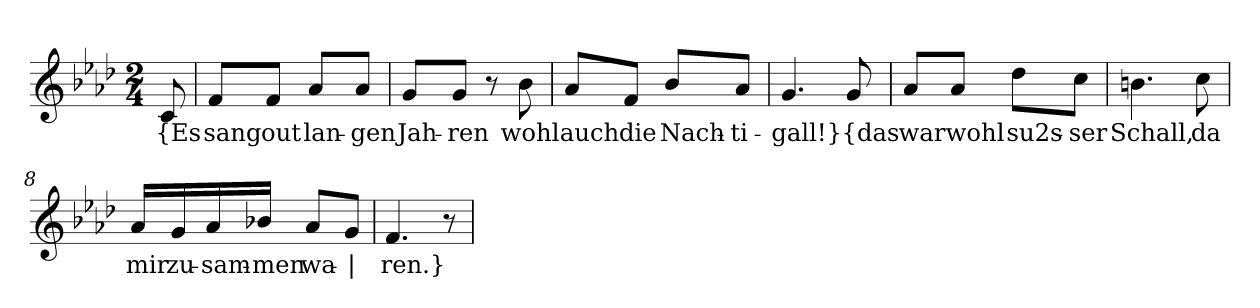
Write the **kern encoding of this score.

**kern	**text
*part1	*part1
*staff1	*staff1
*clefG2	*
*k[b-e-a-d-]	*
*M2/4	*
=1	=1
!	!LO:LY:b
8c/	{Es
=2	=2
!	!LO:LY:b
8f/L	sang
!	!LO:LY:b
8f/J	out
!	!LO:LY:b
8a-/L	lan-
!	!LO:LY:b
8a-/J	-gen
=3	=3
!	!LO:LY:b
8g/L	Jah-
!	!LO:LY:b
8g/J	-ren
8r	.
!	!LO:LY:b
8b-\	wohl
=4	=4
!	!LO:LY:b
8a-/L	auch
!	!LO:LY:b
8f/J	die
!	!LO:LY:b
8b-/L	Nach-
!	!LO:LY:b
8a-/J	-ti-
=5	=5
!	!LO:LY:b
4.g/	-gall!}
!	!LO:LY:b
8g/	{das
=6	=6
!	!LO:LY:b
8a-/L	war
!	!LO:LY:b
8a-/J	wohl
!	!LO:LY:b
8dd-\L	su2s-
!	!LO:LY:b
8cc\J	-ser
!!LO:LB:g=z
=7	=7
!	!LO:LY:b
4.bn\	Schall,
!	!LO:LY:b
8cc\	da
=8	=8
!	!LO:LY:b
16a-/LL	mir
!	!LO:LY:b
16g/	zu-
!	!LO:LY:b
16a-/	-sam-
!	!LO:LY:b
16b-X/JJ	-men
!	!LO:LY:b
8a-/L	wa-
!	!LO:LY:b
8g/J	|
=9	=9
!	!LO:LY:b
4.f/	-ren.}
8r	.
=	=
*-	*-
